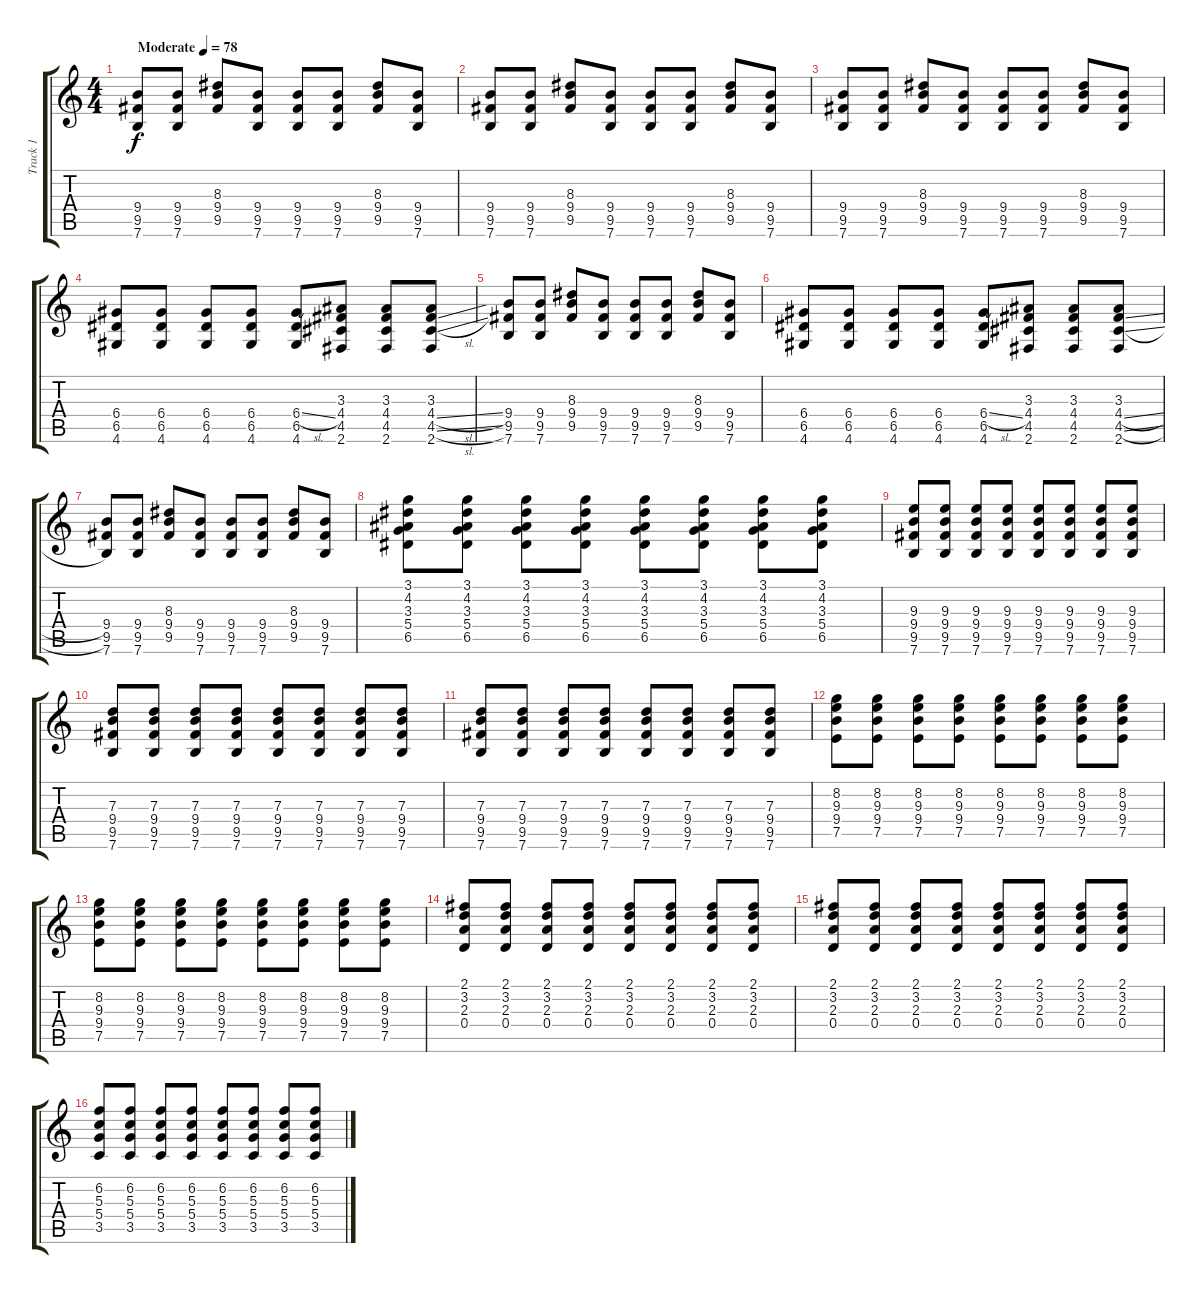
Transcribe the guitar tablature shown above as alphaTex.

\track ("Track 1" "Track 1") {instrument electricguitarclean}
\staff {score tabs}
\tuning (E4 B3 G3 D3 A2 E2) {hide}
\ts (4 4)
\tempo (78 "Moderate")
\clef g2
\ks c
(9.4 9.5 7.6).8{dy f instrument electricguitarclean} (9.4 9.5 7.6).8 (8.3 9.4 9.5).8 (9.4 9.5 7.6).8 (9.4 9.5 7.6).8 (9.4 9.5 7.6).8 (8.3 9.4 9.5).8 (9.4 9.5 7.6).8 |
(9.4 9.5 7.6).8 (9.4 9.5 7.6).8 (8.3 9.4 9.5).8 (9.4 9.5 7.6).8 (9.4 9.5 7.6).8 (9.4 9.5 7.6).8 (8.3 9.4 9.5).8 (9.4 9.5 7.6).8 |
(9.4 9.5 7.6).8 (9.4 9.5 7.6).8 (8.3 9.4 9.5).8 (9.4 9.5 7.6).8 (9.4 9.5 7.6).8 (9.4 9.5 7.6).8 (8.3 9.4 9.5).8 (9.4 9.5 7.6).8 |
(6.4 6.5 4.6).8 (6.4 6.5 4.6).8 (6.4 6.5 4.6).8 (6.4 6.5 4.6).8 (6.4{sl} 6.5 4.6).8 (3.3 4.4 4.5 2.6).8 (3.3 4.4 4.5 2.6).8 (3.3 4.4{sl} 4.5{sl} 2.6).8 |
(9.4 9.5 7.6).8 (9.4 9.5 7.6).8 (8.3 9.4 9.5).8 (9.4 9.5 7.6).8 (9.4 9.5 7.6).8 (9.4 9.5 7.6).8 (8.3 9.4 9.5).8 (9.4 9.5 7.6).8 |
(6.4 6.5 4.6).8 (6.4 6.5 4.6).8 (6.4 6.5 4.6).8 (6.4 6.5 4.6).8 (6.4{sl} 6.5 4.6).8 (3.3 4.4 4.5 2.6).8 (3.3 4.4 4.5 2.6).8 (3.3 4.4{sl} 4.5{sl} 2.6).8 |
(9.4 9.5 7.6).8 (9.4 9.5 7.6).8 (8.3 9.4 9.5).8 (9.4 9.5 7.6).8 (9.4 9.5 7.6).8 (9.4 9.5 7.6).8 (8.3 9.4 9.5).8 (9.4 9.5 7.6).8 |
(3.1 4.2 3.3 5.4 6.5).8 (3.1 4.2 3.3 5.4 6.5).8 (3.1 4.2 3.3 5.4 6.5).8 (3.1 4.2 3.3 5.4 6.5).8 (3.1 4.2 3.3 5.4 6.5).8 (3.1 4.2 3.3 5.4 6.5).8 (3.1 4.2 3.3 5.4 6.5).8 (3.1 4.2 3.3 5.4 6.5).8 |
(9.3 9.4 9.5 7.6).8 (9.3 9.4 9.5 7.6).8 (9.3 9.4 9.5 7.6).8 (9.3 9.4 9.5 7.6).8 (9.3 9.4 9.5 7.6).8 (9.3 9.4 9.5 7.6).8 (9.3 9.4 9.5 7.6).8 (9.3 9.4 9.5 7.6).8 |
(7.3 9.4 9.5 7.6).8 (7.3 9.4 9.5 7.6).8 (7.3 9.4 9.5 7.6).8 (7.3 9.4 9.5 7.6).8 (7.3 9.4 9.5 7.6).8 (7.3 9.4 9.5 7.6).8 (7.3 9.4 9.5 7.6).8 (7.3 9.4 9.5 7.6).8 |
(7.3 9.4 9.5 7.6).8 (7.3 9.4 9.5 7.6).8 (7.3 9.4 9.5 7.6).8 (7.3 9.4 9.5 7.6).8 (7.3 9.4 9.5 7.6).8 (7.3 9.4 9.5 7.6).8 (7.3 9.4 9.5 7.6).8 (7.3 9.4 9.5 7.6).8 |
(8.2 9.3 9.4 7.5).8 (8.2 9.3 9.4 7.5).8 (8.2 9.3 9.4 7.5).8 (8.2 9.3 9.4 7.5).8 (8.2 9.3 9.4 7.5).8 (8.2 9.3 9.4 7.5).8 (8.2 9.3 9.4 7.5).8 (8.2 9.3 9.4 7.5).8 |
(8.2 9.3 9.4 7.5).8 (8.2 9.3 9.4 7.5).8 (8.2 9.3 9.4 7.5).8 (8.2 9.3 9.4 7.5).8 (8.2 9.3 9.4 7.5).8 (8.2 9.3 9.4 7.5).8 (8.2 9.3 9.4 7.5).8 (8.2 9.3 9.4 7.5).8 |
(2.1 3.2 2.3 0.4).8 (2.1 3.2 2.3 0.4).8 (2.1 3.2 2.3 0.4).8 (2.1 3.2 2.3 0.4).8 (2.1 3.2 2.3 0.4).8 (2.1 3.2 2.3 0.4).8 (2.1 3.2 2.3 0.4).8 (2.1 3.2 2.3 0.4).8 |
(2.1 3.2 2.3 0.4).8 (2.1 3.2 2.3 0.4).8 (2.1 3.2 2.3 0.4).8 (2.1 3.2 2.3 0.4).8 (2.1 3.2 2.3 0.4).8 (2.1 3.2 2.3 0.4).8 (2.1 3.2 2.3 0.4).8 (2.1 3.2 2.3 0.4).8 |
(6.2 5.3 5.4 3.5).8 (6.2 5.3 5.4 3.5).8 (6.2 5.3 5.4 3.5).8 (6.2 5.3 5.4 3.5).8 (6.2 5.3 5.4 3.5).8 (6.2 5.3 5.4 3.5).8 (6.2 5.3 5.4 3.5).8 (6.2 5.3 5.4 3.5).8
